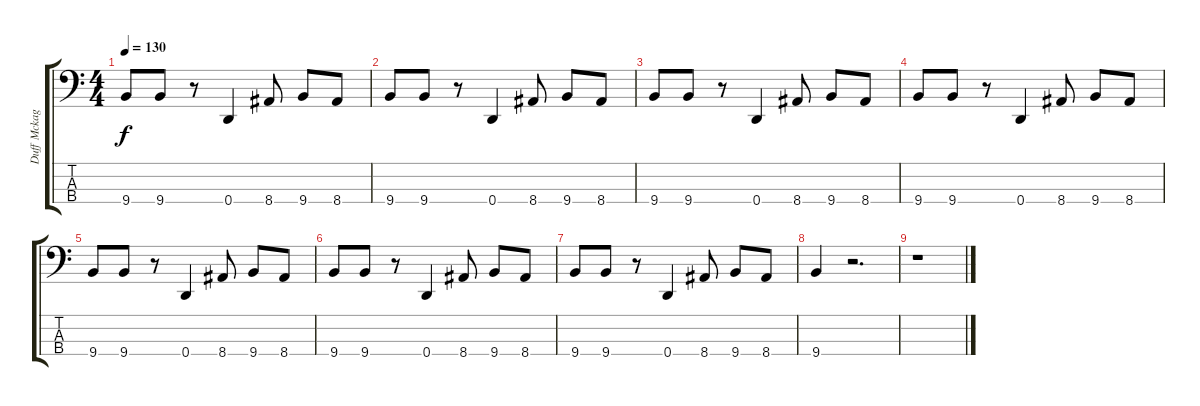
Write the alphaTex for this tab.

\track ("Duff Mckagan" "Duff Mckag") {instrument electricbasspick}
\staff {score tabs}
\tuning (G2 D2 A1 D1) {hide}
\ts (4 4)
\tempo 130
\clef f4
\ks c
9.4.8{dy f} 9.4.8 r.8 0.4.4 8.4.8 9.4.8 8.4.8 |
9.4.8 9.4.8 r.8 0.4.4 8.4.8 9.4.8 8.4.8 |
9.4.8 9.4.8 r.8 0.4.4 8.4.8 9.4.8 8.4.8 |
9.4.8 9.4.8 r.8 0.4.4 8.4.8 9.4.8 8.4.8 |
9.4.8 9.4.8 r.8 0.4.4 8.4.8 9.4.8 8.4.8 |
9.4.8 9.4.8 r.8 0.4.4 8.4.8 9.4.8 8.4.8 |
9.4.8 9.4.8 r.8 0.4.4 8.4.8 9.4.8 8.4.8 |
9.4.4 r.2{d} |
r.1
